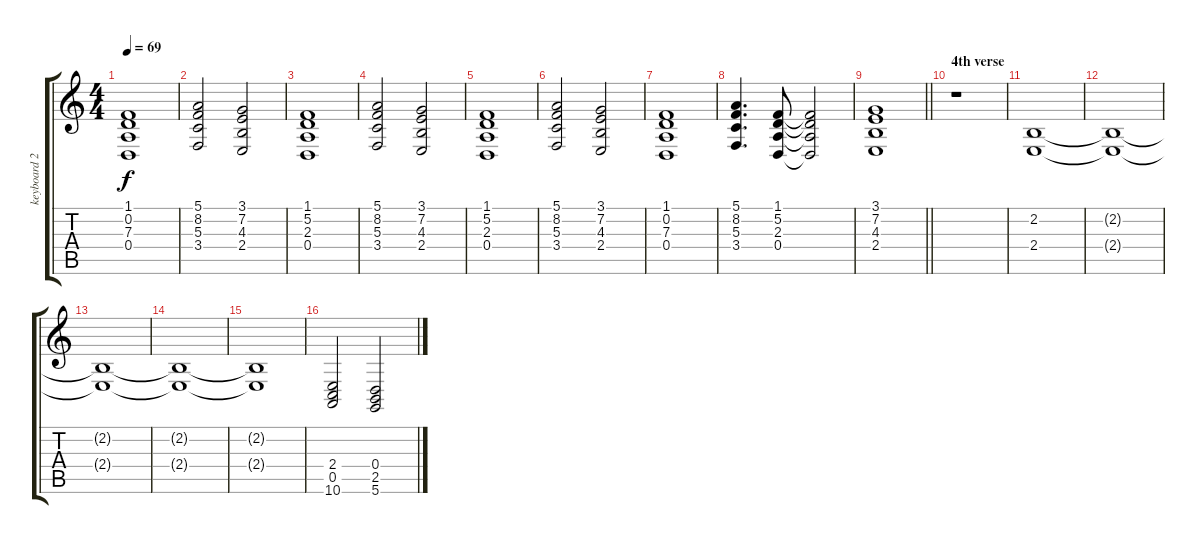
\track ("keyboard 2" "keyboard 2") {instrument synthstrings1}
\staff {score tabs}
\tuning (E4 A3 G3 D3 A2 D2) {hide}
\ts (4 4)
\tempo 69
\clef g2
\ks c
(1.1 0.2 7.3 0.4).1{dy f} |
(5.1 8.2 5.3 3.4).2 (3.1 7.2 4.3 2.4).2 |
(1.1 5.2 2.3 0.4).1 |
(5.1 8.2 5.3 3.4).2 (3.1 7.2 4.3 2.4).2 |
(1.1 5.2 2.3 0.4).1 |
(5.1 8.2 5.3 3.4).2 (3.1 7.2 4.3 2.4).2 |
(1.1 0.2 7.3 0.4).1 |
(5.1 8.2 5.3 3.4).4{d} (1.1 5.2 2.3 0.4).8 (1.1{t} 5.2{t} 2.3{t} 0.4{t}).2 |
\barLineRight lightlight
(3.1 7.2 4.3 2.4).1 |
\section ("" "4th verse")
r.1 |
(2.2 2.4).1 |
(2.2{t} 2.4{t}).1 |
(2.2{t} 2.4{t}).1 |
(2.2{t} 2.4{t}).1 |
(2.2{t} 2.4{t}).1 |
(2.4 0.5 10.6).2 (0.4 2.5 5.6).2
